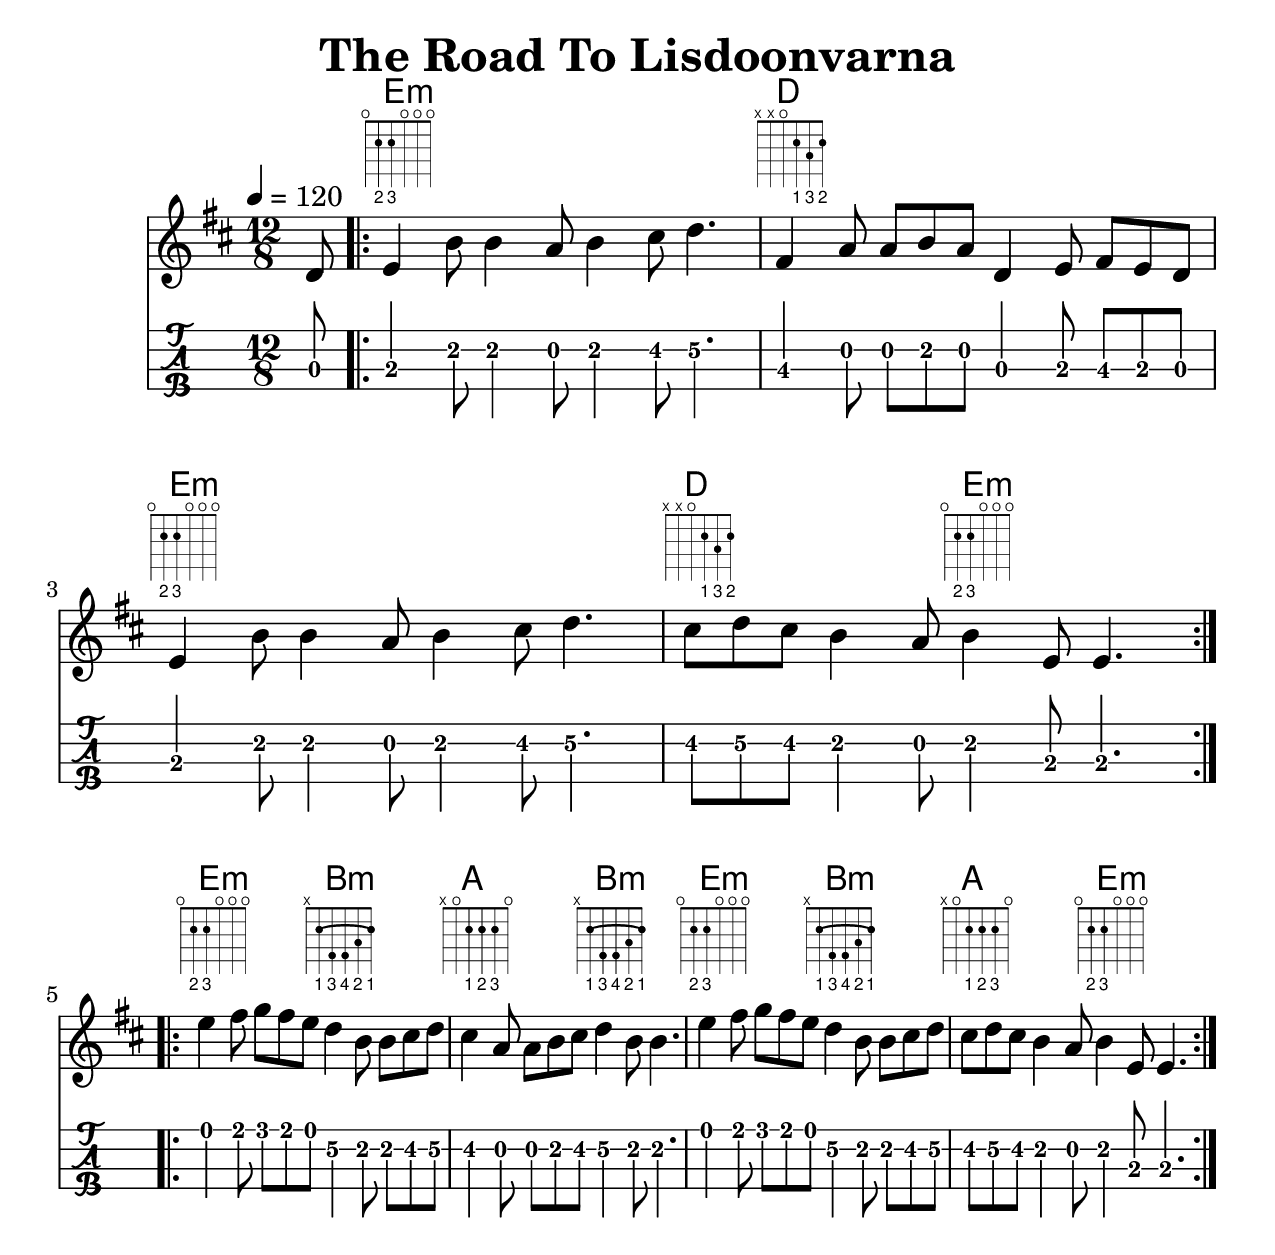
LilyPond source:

\include "predefined-guitar-fretboards.ly"
\version "2.16.2"
#(set-global-staff-size 25)
#(set-default-paper-size "letter")
\language "english"
\header {
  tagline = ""
  title = "The Road To Lisdoonvarna"
}

thechords = \chordmode {
  s8 |
  e2:m s s |
  d s s |
  e:m s s |
  d s4 e2:m s4 |
  e2:m s4 b2:m s4 |
  a2 s4 b2:m s4 |
  e2:m s4 b2:m s4 |
  a2 s4 e2:m s4 |
}


melody = {
  \time 12/8 \key e \dorian
  \tempo 4 = 120
  \partial 8
  d'8
  \repeat volta 2 {
    e'4 b'8 b'4 a'8 b'4 cs''8 d''4. |
    fs'4 a'8 a'8 b'8 a'8 d'4 e'8 fs'8 e'8 d'8 |
    e'4 b'8 b'4 a'8 b'4 cs''8 d''4. |
    cs''8 d''8 cs''8 b'4 a'8 b'4 e'8 e'4.
  }
  \break
  \repeat volta 2 {
    e''4 fs''8 g''8 fs''8 e''8 d''4 b'8 b'8 cs''8 d''8 |
    cs''4 a'8 a'8 b'8 cs''8 d''4 b'8 b'4. |
    e''4 fs''8 g''8 fs''8 e''8 d''4 b'8 b'8 cs''8 d''8 |
    cs''8 d''8 cs''8 b'4 a'8 b'4 e'8 e'4. }
}

\score{
  <<
    \new ChordNames {      \thechords    }
    \new FretBoards { \thechords }
    \new Staff { \melody    }
    \new TabStaff {
      \set Staff.stringTunings = #mandolin-tuning
      \tabFullNotation
      \melody
    }
  >>
  \layout {  }
  \midi {}
}
